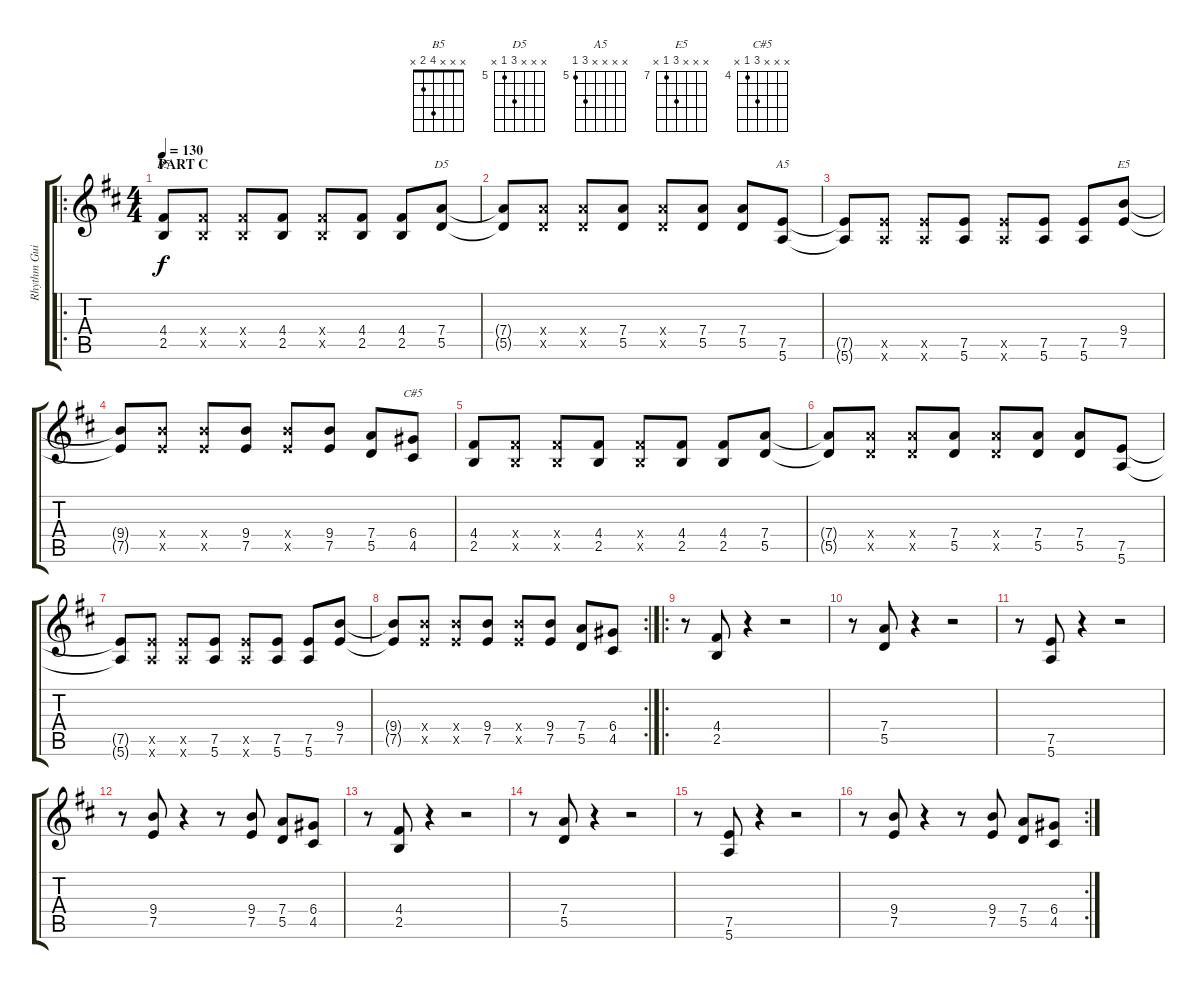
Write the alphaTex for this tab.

\track ("Rhythm Guitar" "Rhythm Gui") {instrument overdrivenguitar}
\staff {score tabs}
\tuning (E4 B3 G3 D3 A2 E2) {hide}
\chord ("B5" x x x 4 2 x)
\chord ("D5" x x x 7 5 x) {firstfret 5}
\chord ("A5" x x x x 7 5) {firstfret 5}
\chord ("E5" x x x 9 7 x) {firstfret 7}
\chord ("C#5" x x x 6 4 x) {firstfret 4}
\ro
\ts (4 4)
\section ("" "PART C")
\tempo 130
\clef g2
\ks d
(4.4 2.5).8{ch "B5" dy f} (4.4{x} 2.5{x}).8 (4.4{x} 2.5{x}).8 (4.4 2.5).8 (4.4{x} 2.5{x}).8 (4.4 2.5).8 (4.4 2.5).8 (7.4 5.5).8{ch "D5"} |
(7.4{t} 5.5{t}).8 (7.4{x} 5.5{x}).8 (7.4{x} 5.5{x}).8 (7.4 5.5).8 (7.4{x} 5.5{x}).8 (7.4 5.5).8 (7.4 5.5).8 (7.5 5.6).8{ch "A5"} |
(7.5{t} 5.6{t}).8 (7.5{x} 5.6{x}).8 (7.5{x} 5.6{x}).8 (7.5 5.6).8 (7.5{x} 5.6{x}).8 (7.5 5.6).8 (7.5 5.6).8 (9.4 7.5).8{ch "E5"} |
(9.4{t} 7.5{t}).8 (9.4{x} 7.5{x}).8 (9.4{x} 7.5{x}).8 (9.4 7.5).8 (9.4{x} 7.5{x}).8 (9.4 7.5).8 (7.4 5.5).8 (6.4 4.5).8{ch "C#5"} |
(4.4 2.5).8 (4.4{x} 2.5{x}).8 (4.4{x} 2.5{x}).8 (4.4 2.5).8 (4.4{x} 2.5{x}).8 (4.4 2.5).8 (4.4 2.5).8 (7.4 5.5).8 |
(7.4{t} 5.5{t}).8 (7.4{x} 5.5{x}).8 (7.4{x} 5.5{x}).8 (7.4 5.5).8 (7.4{x} 5.5{x}).8 (7.4 5.5).8 (7.4 5.5).8 (7.5 5.6).8 |
(7.5{t} 5.6{t}).8 (7.5{x} 5.6{x}).8 (7.5{x} 5.6{x}).8 (7.5 5.6).8 (7.5{x} 5.6{x}).8 (7.5 5.6).8 (7.5 5.6).8 (9.4 7.5).8 |
\rc 2
(9.4{t} 7.5{t}).8 (9.4{x} 7.5{x}).8 (9.4{x} 7.5{x}).8 (9.4 7.5).8 (9.4{x} 7.5{x}).8 (9.4 7.5).8 (7.4 5.5).8 (6.4 4.5).8 |
\ro
r.8 (4.4 2.5).8 r.4 r.2 |
r.8 (7.4 5.5).8 r.4 r.2 |
r.8 (7.5 5.6).8 r.4 r.2 |
r.8 (9.4 7.5).8 r.4 r.8 (9.4 7.5).8 (7.4 5.5).8 (6.4 4.5).8 |
r.8 (4.4 2.5).8 r.4 r.2 |
r.8 (7.4 5.5).8 r.4 r.2 |
r.8 (7.5 5.6).8 r.4 r.2 |
\rc 2
r.8 (9.4 7.5).8 r.4 r.8 (9.4 7.5).8 (7.4 5.5).8 (6.4 4.5).8
